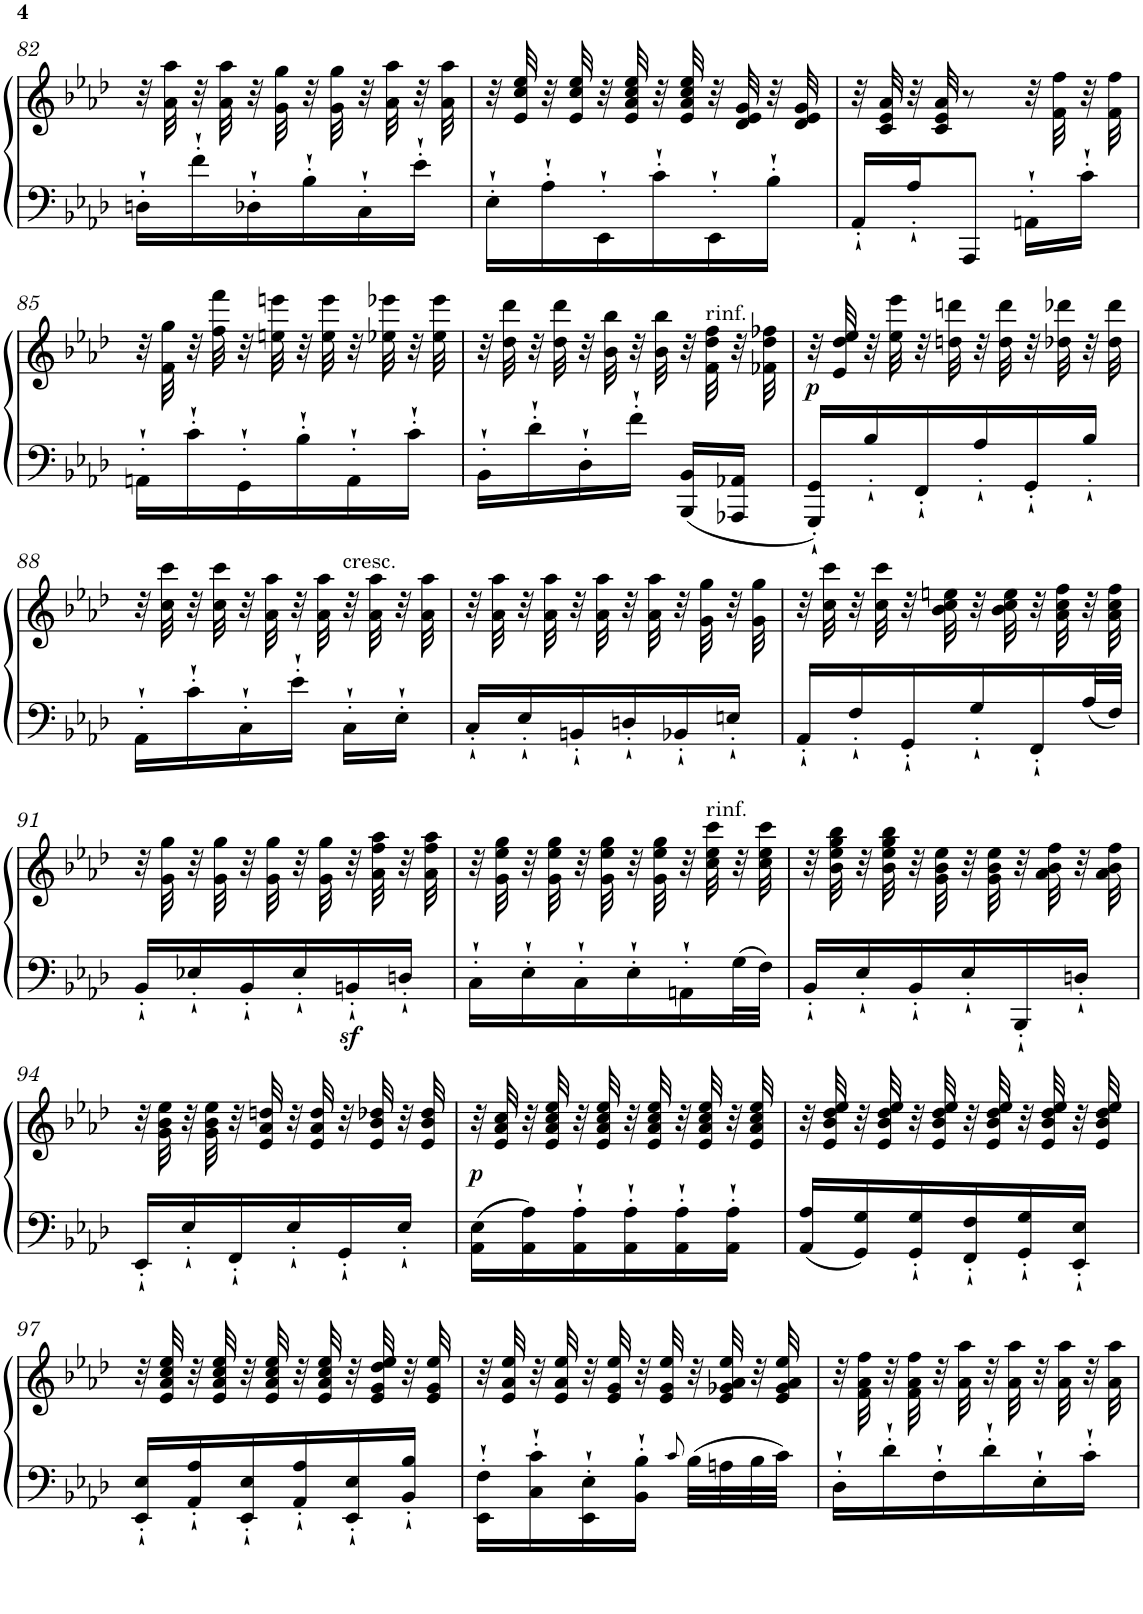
**kern	**kern	**dynam
*part1	*part1	*part1
*staff2	*staff1	*staff1/2
*I"Piano	*	*
*I'Pno.	*	*
!!LO:PB:g=z
*clefF4	*clefG2	*
*k[b-e-a-d-]	*k[b-e-a-d-]	*
*A-:	*A-:	*
*M3/8	*M3/8	*
=82	=82	=82
16Dn'`\LL	32r	.
.	32a-\ 32aa-\	.
16f'`\	32r	.
.	32a-\ 32aa-\	.
16D-X'`\	32r	.
.	32g\ 32gg\	.
16B-'`\	32r	.
.	32g\ 32gg\	.
16C'`\	32r	.
.	32a-\ 32aa-\	.
16e-'`\JJ	32r	.
.	32a-\ 32aa-\	.
=83	=83	=83
16E-'`\LL	32r	.
.	32e-/ 32cc/ 32ee-/	.
16A-'`\	32r	.
.	32e-/ 32cc/ 32ee-/	.
16EE-'`\	32r	.
.	32e-/ 32a-/ 32cc/ 32ee-/	.
16c'`\	32r	.
.	32e-/ 32a-/ 32cc/ 32ee-/	.
16EE-'`\	32r	.
.	32d-/ 32e-/ 32g/	.
16B-'`\JJ	32r	.
.	32d-/ 32e-/ 32g/	.
=84	=84	=84
16AA-'`/LL	32r	.
.	32c/ 32e-/ 32a-/	.
16A-'`/J	32r	.
.	32c/ 32e-/ 32a-/	.
8AAA-/J	8r	.
16AAn'`\LL	32r	.
.	32f\ 32ff\	.
16c'`\JJ	32r	.
.	32f\ 32ff\	.
!!LO:LB:g=z
=85	=85	=85
16AAn'`\LL	32r	.
.	32f\ 32gg\	.
16c'`\	32r	.
.	32ff\ 32fff\	.
16GG'`\	32r	.
.	32een\ 32eeen\	.
16B-'`\	32r	.
.	32ee\ 32eee\	.
16AA'`\	32r	.
.	32ee-X\ 32eee-X\	.
16c'`\JJ	32r	.
.	32ee-\ 32eee-\	.
=86	=86	=86
16BB-'`\LL	32r	.
.	32dd-\ 32ddd-\	.
16d-'`\	32r	.
.	32dd-\ 32ddd-\	.
16D-'`\	32r	.
.	32b-\ 32bb-\	.
16f'`\JJ	32r	.
.	32b-\ 32bb-\	.
16BBB-/ 16BB-/LL	32r	.
!	!LO:TX:a:t=rinf.	!
.	32f\ 32dd-\ 32ff\	.
16AAA-X/ 16AA-X/JJ	32r	.
.	32f-X\ 32dd-\ 32ff-X\	.
=87	=87	=87
!	!	!LO:DY:b
16GGG/'` 16GG/'`LL	32r	p
.	32e-/ 32dd-/ 32ee-/	.
16B-'`/	32r	.
.	32ee-\ 32eee-\	.
16FF'`/	32r	.
.	32ddn\ 32dddn\	.
16A-'`/	32r	.
.	32dd\ 32ddd\	.
16GG'`/	32r	.
.	32dd-X\ 32ddd-X\	.
16B-'`/JJ	32r	.
.	32dd-\ 32ddd-\	.
!!LO:LB:g=z
=88	=88	=88
16AA-'`\LL	32r	.
.	32cc\ 32ccc\	.
16c'`\	32r	.
.	32cc\ 32ccc\	.
16C'`\	32r	.
.	32a-\ 32aa-\	.
16e-'`\JJ	32r	.
.	32a-\ 32aa-\	.
!	!LO:TX:a:t=cresc.	!
16C'`\LL	32r	.
.	32a-\ 32aa-\	.
16E-'`\JJ	32r	.
.	32a-\ 32aa-\	.
=89	=89	=89
16C'`/LL	32r	.
.	32a-\ 32aa-\	.
16E-'`/	32r	.
.	32a-\ 32aa-\	.
16BBn'`/	32r	.
.	32a-\ 32aa-\	.
16Dn'`/	32r	.
.	32a-\ 32aa-\	.
16BB-X'`/	32r	.
.	32g\ 32gg\	.
16En'`/JJ	32r	.
.	32g\ 32gg\	.
=90	=90	=90
16AA-'`/LL	32r	.
.	32cc\ 32ccc\	.
16F'`/	32r	.
.	32cc\ 32ccc\	.
16GG'`/	32r	.
.	32b-\ 32cc\ 32een\	.
16G'`/	32r	.
.	32b-\ 32cc\ 32ee\	.
16FF'`/	32r	.
.	32a-\ 32cc\ 32ff\	.
32A-/L	32r	.
32F/JJJ	32a-\ 32cc\ 32ff\	.
!!LO:LB:g=z
=91	=91	=91
16BB-'`/LL	32r	.
.	32g\ 32gg\	.
16E-X'`/	32r	.
.	32g\ 32gg\	.
16BB-'`/	32r	.
.	32g\ 32gg\	.
16E-'`/	32r	.
.	32g\ 32gg\	.
16BBnz<'`/	32r	.
.	32a-\ 32ff\ 32aa-\	.
16Dn'`/JJ	32r	.
.	32a-\ 32ff\ 32aa-\	.
=92	=92	=92
16C'`\LL	32r	.
.	32g\ 32ee-\ 32gg\	.
16E-'`\	32r	.
.	32g\ 32ee-\ 32gg\	.
16C'`\	32r	.
.	32g\ 32ee-\ 32gg\	.
16E-'`\	32r	.
.	32g\ 32ee-\ 32gg\	.
16AAn'`\	32r	.
!	!LO:TX:a:t=rinf.	!
.	32cc\ 32ee-\ 32ccc\	.
32G\L	32r	.
32F\JJJ	32cc\ 32ee-\ 32ccc\	.
=93	=93	=93
16BB-'`/LL	32r	.
.	32b-\ 32ee-\ 32gg\ 32bb-\	.
16E-'`/	32r	.
.	32b-\ 32ee-\ 32gg\ 32bb-\	.
16BB-'`/	32r	.
.	32g\ 32b-\ 32ee-\	.
16E-'`/	32r	.
.	32g\ 32b-\ 32ee-\	.
16BBB-'`/	32r	.
.	32a-\ 32b-\ 32ff\	.
16Dn'`/JJ	32r	.
.	32a-\ 32b-\ 32ff\	.
!!LO:LB:g=z
=94	=94	=94
16EE-'`/LL	32r	.
.	32g\ 32b-\ 32ee-\	.
16E-'`/	32r	.
.	32g\ 32b-\ 32ee-\	.
16FF'`/	32r	.
.	32e-/ 32a-/ 32ddn/	.
16E-'`/	32r	.
.	32e-/ 32a-/ 32dd/	.
16GG'`/	32r	.
.	32e-/ 32b-/ 32dd-X/	.
16E-'`/JJ	32r	.
.	32e-/ 32b-/ 32dd-/	.
=95	=95	=95
!	!	!LO:DY:b
16AA-\ 16E-\LL	32r	p
.	32e-/ 32a-/ 32cc/	.
16AA-\ 16A-\	32r	.
.	32e-/ 32a-/ 32cc/ 32ee-/	.
16AA-\'` 16A-\'`	32r	.
.	32e-/ 32a-/ 32cc/ 32ee-/	.
16AA-\'` 16A-\'`	32r	.
.	32e-/ 32a-/ 32cc/ 32ee-/	.
16AA-\'` 16A-\'`	32r	.
.	32e-/ 32a-/ 32cc/ 32ee-/	.
16AA-\'` 16A-\'`JJ	32r	.
.	32e-/ 32a-/ 32cc/ 32ee-/	.
=96	=96	=96
16AA-/ 16A-/LL	32r	.
.	32e-/ 32b-/ 32dd-/ 32ee-/	.
16GG/ 16G/	32r	.
.	32e-/ 32b-/ 32dd-/ 32ee-/	.
16GG/'` 16G/'`	32r	.
.	32e-/ 32b-/ 32dd-/ 32ee-/	.
16FF/'` 16F/'`	32r	.
.	32e-/ 32b-/ 32dd-/ 32ee-/	.
16GG/'` 16G/'`	32r	.
.	32e-/ 32b-/ 32dd-/ 32ee-/	.
16EE-/'` 16E-/'`JJ	32r	.
.	32e-/ 32b-/ 32dd-/ 32ee-/	.
!!LO:LB:g=z
=97	=97	=97
16EE-/'` 16E-/'`LL	32r	.
.	32e-/ 32a-/ 32cc/ 32ee-/	.
16AA-/'` 16A-/'`	32r	.
.	32e-/ 32a-/ 32cc/ 32ee-/	.
16EE-/'` 16E-/'`	32r	.
.	32e-/ 32a-/ 32cc/ 32ee-/	.
16AA-/'` 16A-/'`	32r	.
.	32e-/ 32a-/ 32cc/ 32ee-/	.
16EE-/'` 16E-/'`	32r	.
.	32e-/ 32g/ 32dd-/ 32ee-/	.
16BB-/'` 16B-/'`JJ	32r	.
.	32e-/ 32g/ 32ee-/	.
=98	=98	=98
16EE-\'` 16F\'`LL	32r	.
.	32e-/ 32a-/ 32ee-/	.
16C\'` 16c\'`	32r	.
.	32e-/ 32a-/ 32ee-/	.
16EE-\'` 16E-\'`	32r	.
.	32e-/ 32g/ 32ee-/	.
16BB-\'` 16B-\'`JJ	32r	.
.	32e-/ 32g/ 32ee-/	.
8qc/	.	.
32B-\LLL	32r	.
32An\	32e-/ 32g-X/ 32a-/ 32ee-/	.
32B-\	32r	.
32c\JJJ	32e-/ 32g-/ 32a-/ 32ee-/	.
=99	=99	=99
16D-'`\LL	32r	.
.	32f\ 32a-\ 32ff\	.
16d-'`\	32r	.
.	32f\ 32a-\ 32ff\	.
16F'`\	32r	.
.	32a-\ 32aa-\	.
16d-'`\	32r	.
.	32a-\ 32aa-\	.
16E-'`\	32r	.
.	32a-\ 32aa-\	.
16c'`\JJ	32r	.
.	32a-\ 32aa-\	.
=	=	=
*-	*-	*-
